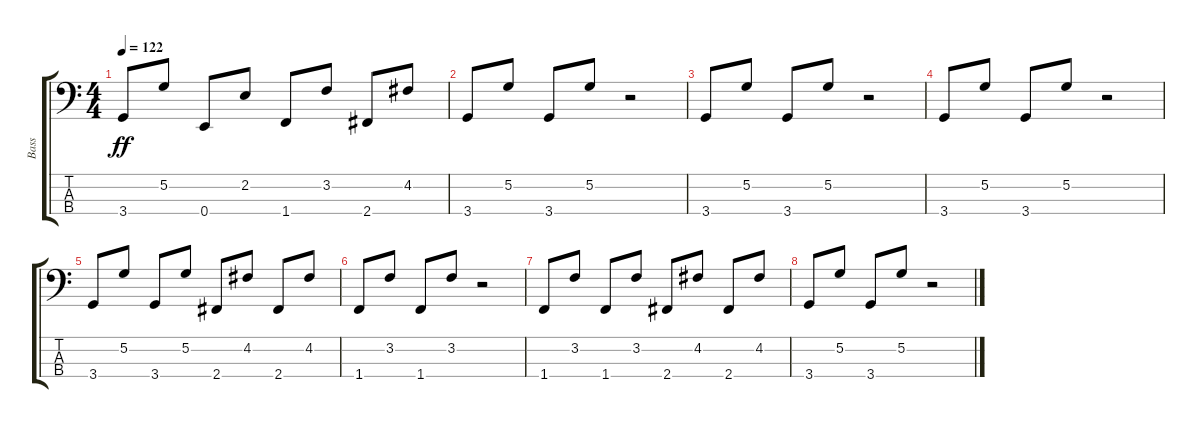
\track ("Bass" "Bass") {instrument electricbassfinger}
\staff {score tabs}
\tuning (G2 D2 A1 E1) {hide}
\ts (4 4)
\tempo 122
\clef f4
\ks c
3.4.8{dy ff} 5.2.8 0.4.8 2.2.8 1.4.8 3.2.8 2.4.8 4.2.8 |
3.4.8 5.2.8 3.4.8 5.2.8 r.2 |
3.4.8 5.2.8 3.4.8 5.2.8 r.2 |
3.4.8 5.2.8 3.4.8 5.2.8 r.2 |
3.4.8 5.2.8 3.4.8 5.2.8 2.4.8 4.2.8 2.4.8 4.2.8 |
1.4.8 3.2.8 1.4.8 3.2.8 r.2 |
1.4.8 3.2.8 1.4.8 3.2.8 2.4.8 4.2.8 2.4.8 4.2.8 |
3.4.8 5.2.8 3.4.8 5.2.8 r.2
